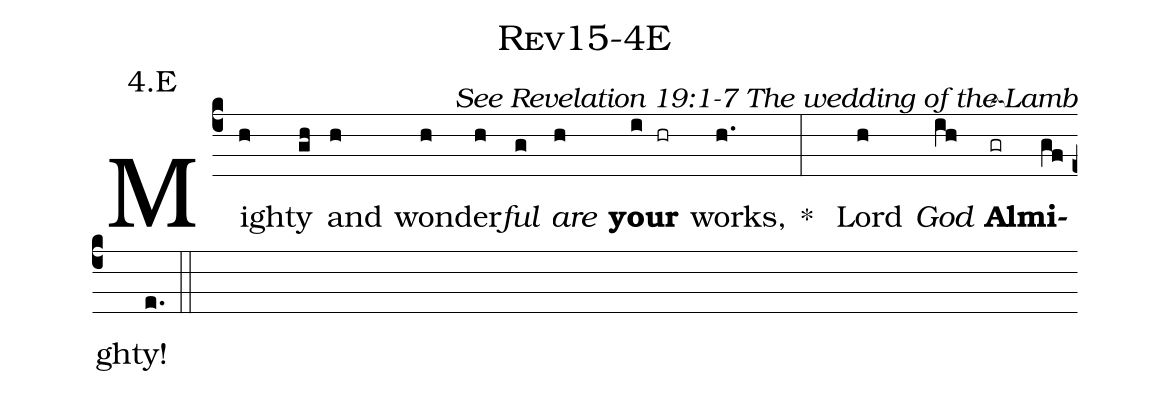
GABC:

name: Rev15-4E;
annotation: 4.E;
commentary:See Revelation 19:1-7 The wedding of the Lamb;
%%
(c4)Migh(h)ty(gh) and(h) won(h)der(h)<i>ful</i>(g) <i>are</i>(h) <b>your</b>(i hr) works,(h.) * (:) Lord(h) <i>God</i>(ih) <b>Al</b>(gr[ocb:1{])<b>mi</b>(gf[ocb:0}])ghty!(e.) (::)
